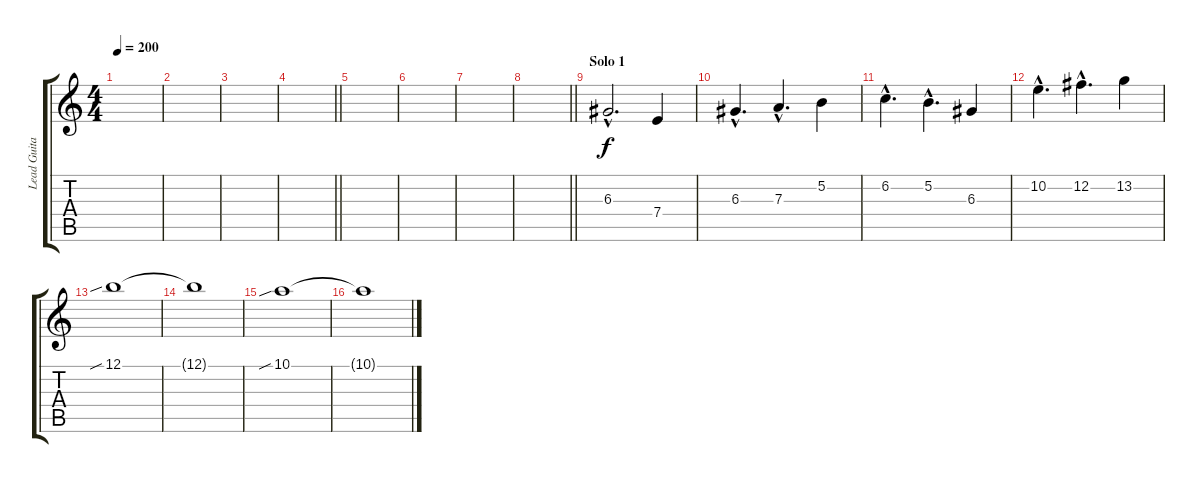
\track ("Lead Guitar" "Lead Guita") {instrument distortionguitar}
\staff {score tabs}
\tuning (B3 Gb3 D3 A2 E2 B1) {hide}
\ts (4 4)
\tempo 200
\clef g2
\ks c
|
|
|
\barLineRight lightlight
|
\section ("" "")
|
|
|
\barLineRight lightlight
|
\section ("" "Solo 1")
6.3{hac}.2{d} 7.4.4 |
6.3{hac}.4{d} 7.3{hac}.4{d} 5.2.4 |
6.2{hac}.4{d} 5.2{hac}.4{d} 6.3.4 |
10.2{hac}.4{d} 12.2{hac}.4{d} 13.2.4 |
12.1{sib}.1 |
12.1{t}.1 |
10.1{sib}.1 |
10.1{t}.1
